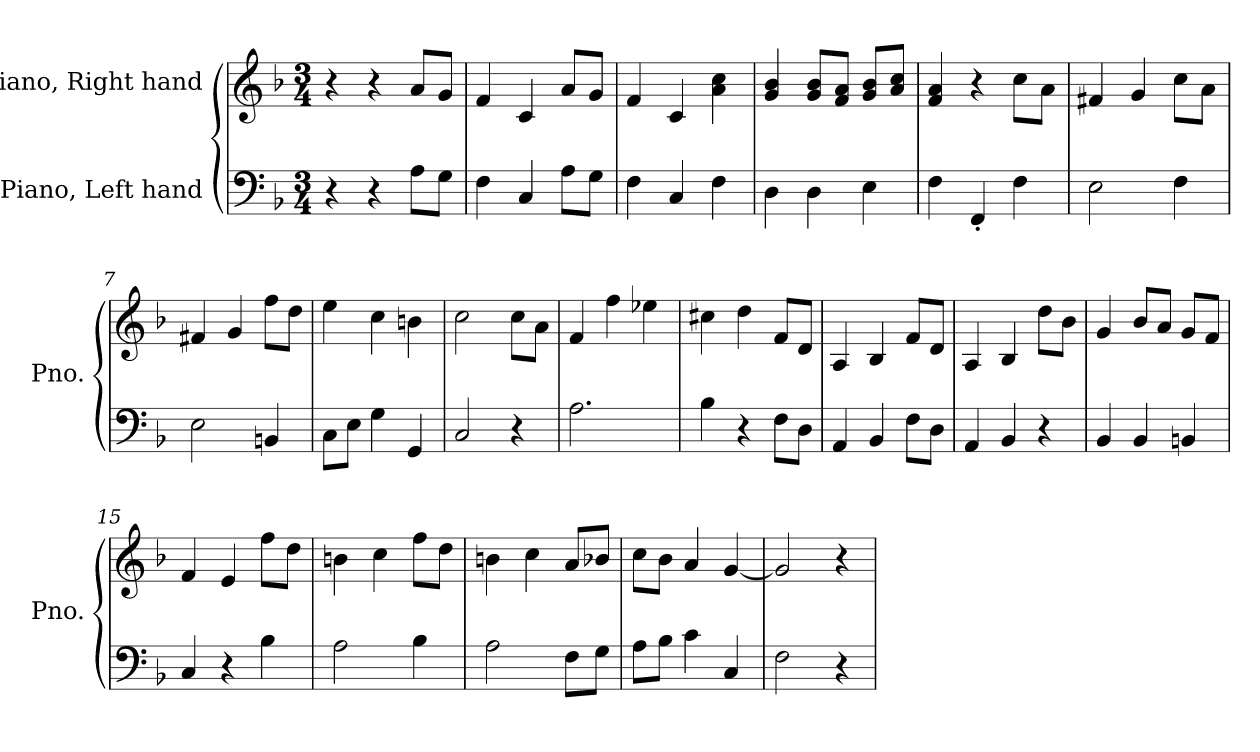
**kern	**kern
*part2	*part1
*staff2	*staff1
*I"Piano, Left hand	*I"Piano, Right hand
*I'Pno.	*I'Pno.
*clefF4	*clefG2
*k[b-]	*k[b-]
*M3/4	*M3/4
*MM120	*MM120
=1	=1
4r	4r
4r	4r
8A\L	8a/L
8G\J	8g/J
=2	=2
4F\	4f/
4C/	4c/
8A\L	8a/L
8G\J	8g/J
=3	=3
4F\	4f/
4C/	4c/
4F\	4a\ 4cc\
=4	=4
4D\	4g/ 4b-/
4D\	8g/ 8b-/L
.	8f/ 8a/J
4E\	8g/ 8b-/L
.	8a/ 8cc/J
=5	=5
4F\	4f/ 4a/
4FF'/	4r
4F\	8cc\L
.	8a\J
=6	=6
2E\	4f#X/
.	4g/
4F\	8cc\L
.	8a\J
=7	=7
2E\	4f#X/
.	4g/
4BBn/	8ff\L
.	8dd\J
!!LO:LB:g=z
=8	=8
8C\L	4ee\
8E\J	.
4G\	4cc\
4GG/	4bn\
=9	=9
2C/	2cc\
4r	8cc\L
.	8a\J
=10	=10
2.A\	4f/
.	4ff\
.	4ee-X\
=11	=11
4B-\	4cc#X\
4r	4dd\
8F\L	8f/L
8D\J	8d/J
=12	=12
4AA/	4A/
4BB-/	4B-/
8F\L	8f/L
8D\J	8d/J
=13	=13
4AA/	4A/
4BB-/	4B-/
4r	8dd\L
.	8b-\J
=14	=14
4BB-/	4g/
4BB-/	8b-/L
.	8a/J
4BBn/	8g/L
.	8f/J
=15	=15
4C/	4f/
4r	4e/
4B-\	8ff\L
.	8dd\J
!!LO:LB:g=z
=16	=16
2A\	4bn\
.	4cc\
4B-\	8ff\L
.	8dd\J
=17	=17
2A\	4bn\
.	4cc\
8F\L	8a/L
8G\J	8b-X/J
=18	=18
8A\L	8cc\L
8B-\J	8b-\J
4c\	4a/
4C/	[4g/
=19	=19
2F\	2g/]
4r	4r
=	=
*-	*-
